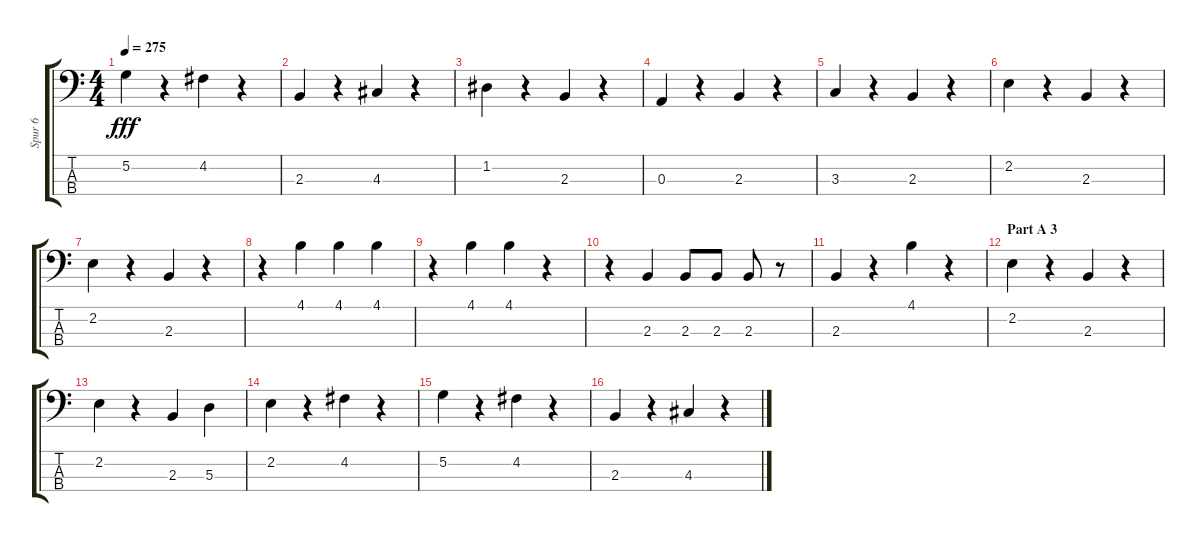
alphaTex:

\track ("Spur 6" "Spur 6") {instrument electricguitarmuted}
\staff {score tabs}
\tuning (G2 D2 A1 E1) {hide}
\ts (4 4)
\tempo 275
\clef f4
\ks c
5.2.4{dy fff} r.4 4.2.4 r.4 |
2.3.4 r.4 4.3.4 r.4 |
1.2.4 r.4 2.3.4 r.4 |
0.3.4 r.4 2.3.4 r.4 |
3.3.4 r.4 2.3.4 r.4 |
2.2.4 r.4 2.3.4 r.4 |
2.2.4 r.4 2.3.4 r.4 |
r.4 4.1.4 4.1.4 4.1.4 |
r.4 4.1.4 4.1.4 r.4 |
r.4 2.3.4 2.3.8 2.3.8 2.3.8 r.8 |
2.3.4 r.4 4.1.4 r.4 |
\section ("" "Part A 3")
2.2.4 r.4 2.3.4 r.4 |
2.2.4 r.4 2.3.4 5.3.4 |
2.2.4 r.4 4.2.4 r.4 |
5.2.4 r.4 4.2.4 r.4 |
2.3.4 r.4 4.3.4 r.4
